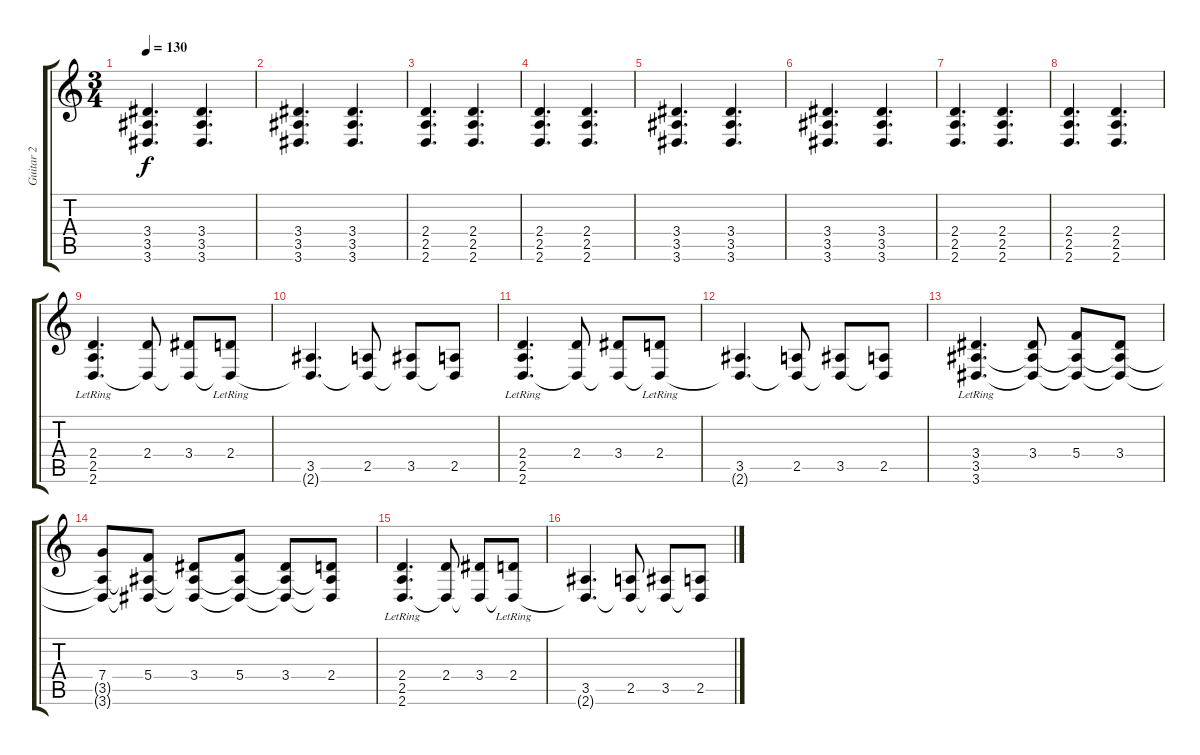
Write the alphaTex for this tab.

\track ("Guitar 2" "Guitar 2") {instrument overdrivenguitar}
\staff {score tabs}
\tuning (D4 A3 F3 C3 G2 C2) {hide}
\ts (3 4)
\tempo 130
\clef g2
\ks c
(3.4 3.5 3.6).4{d dy f} (3.4 3.5 3.6).4{d} |
(3.4 3.5 3.6).4{d} (3.4 3.5 3.6).4{d} |
(2.4 2.5 2.6).4{d} (2.4 2.5 2.6).4{d} |
(2.4 2.5 2.6).4{d} (2.4 2.5 2.6).4{d} |
(3.4 3.5 3.6).4{d} (3.4 3.5 3.6).4{d} |
(3.4 3.5 3.6).4{d} (3.4 3.5 3.6).4{d} |
(2.4 2.5 2.6).4{d} (2.4 2.5 2.6).4{d} |
(2.4 2.5 2.6).4{d} (2.4 2.5 2.6).4{d} |
(2.4{lr} 2.5{lr} 2.6{lr}).4{d} (2.4 2.6{t}).8 (3.4 2.6{t}).8 (2.4{lr} 2.6{t}).8 |
(3.5 2.6{t}).4{d} (2.5 2.6{t}).8 (3.5 2.6{t}).8 (2.5 2.6{t}).8 |
(2.4{lr} 2.5{lr} 2.6{lr}).4{d} (2.4 2.6{t}).8 (3.4 2.6{t}).8 (2.4{lr} 2.6{t}).8 |
(3.5 2.6{t}).4{d} (2.5 2.6{t}).8 (3.5 2.6{t}).8 (2.5 2.6{t}).8 |
(3.4{lr} 3.5{lr} 3.6{lr}).4{d} (3.4 3.5{t} 3.6{t}).8 (5.4 3.5{t} 3.6{t}).8 (3.4 3.5{t} 3.6{t}).8 |
(7.4 3.5{t} 3.6{t}).8 (5.4 3.5{t} 3.6{t}).8 (3.4 3.5{t} 3.6{t}).8 (5.4 3.5{t} 3.6{t}).8 (3.4 3.5{t} 3.6{t}).8 (2.4 3.5{t} 3.6{t}).8 |
(2.4{lr} 2.5{lr} 2.6{lr}).4{d} (2.4 2.6{t}).8 (3.4 2.6{t}).8 (2.4{lr} 2.6{t}).8 |
(3.5 2.6{t}).4{d} (2.5 2.6{t}).8 (3.5 2.6{t}).8 (2.5 2.6{t}).8
